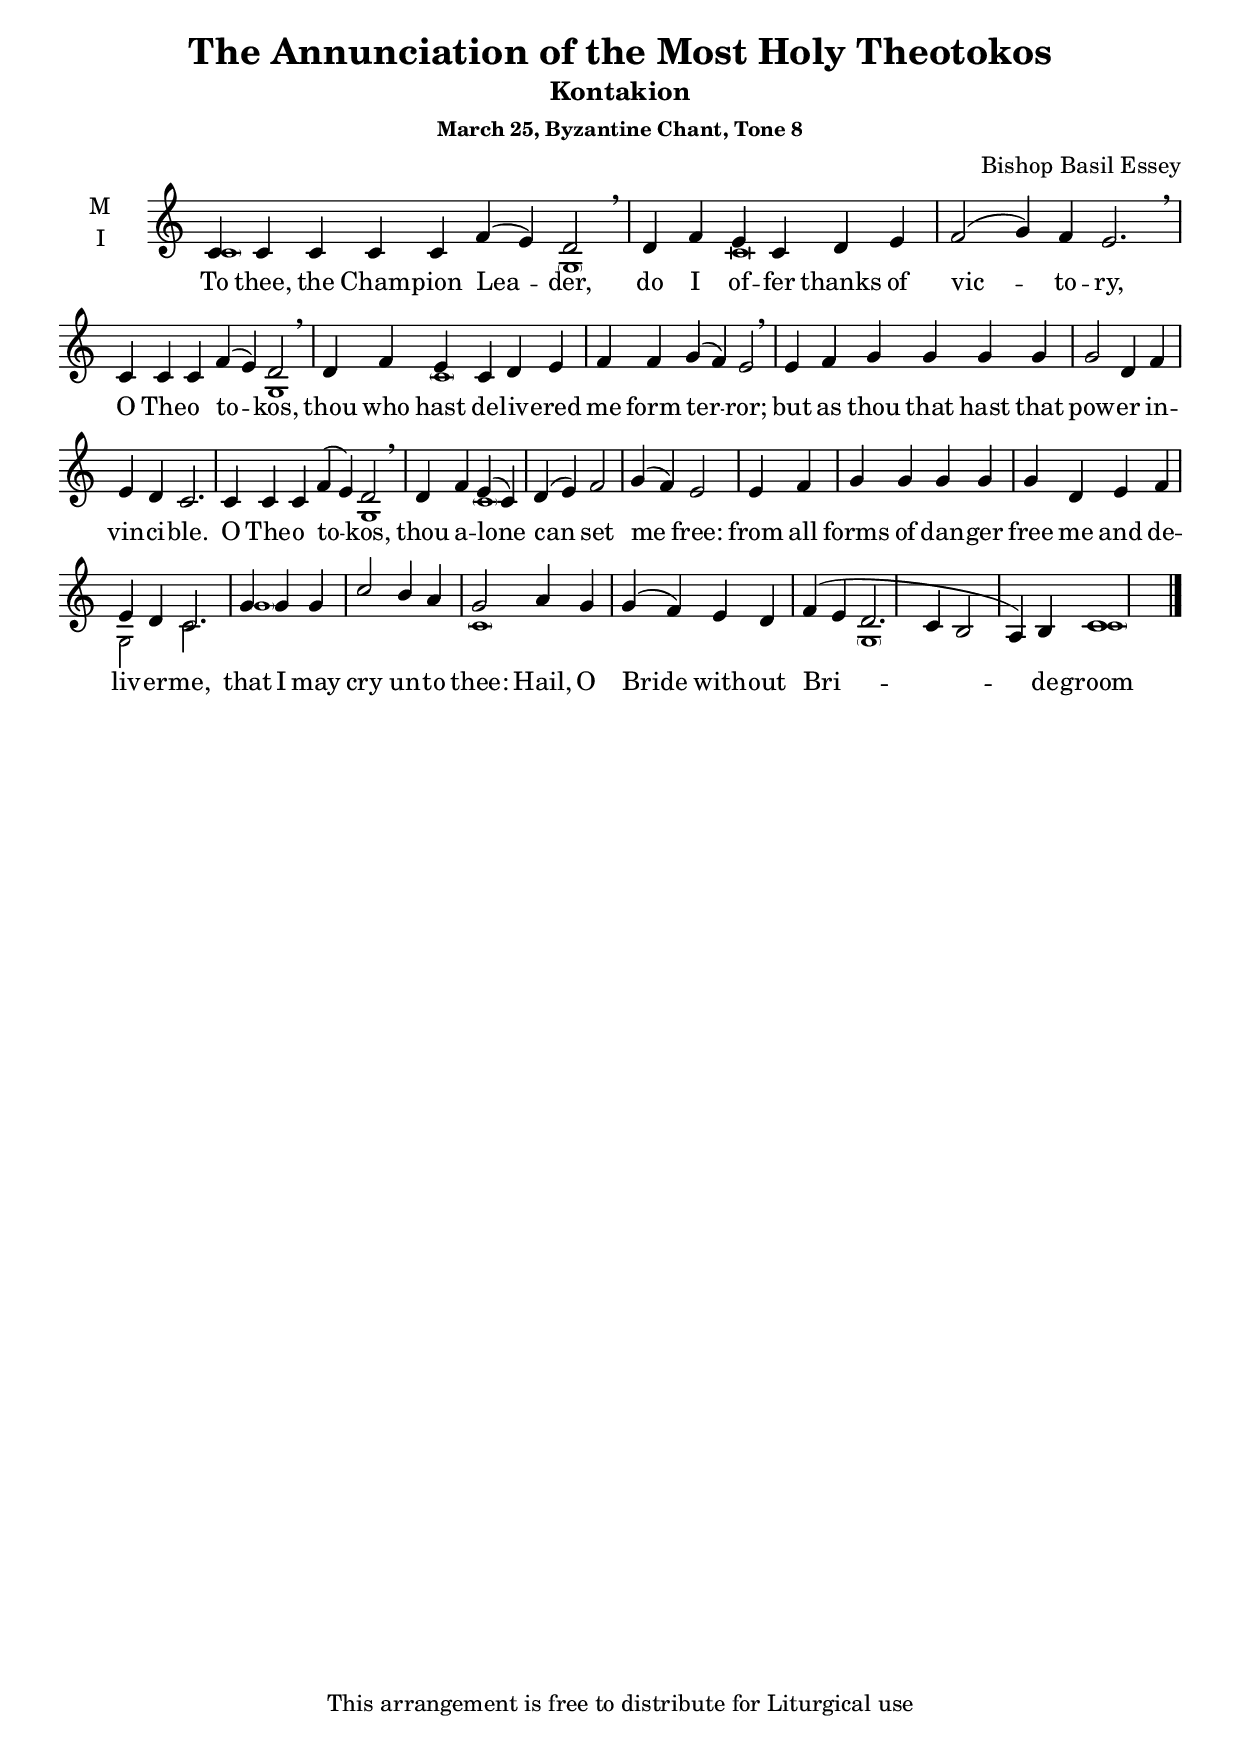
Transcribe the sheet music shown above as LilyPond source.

\version "2.18.2"

\header {
  title = "The Annunciation of the Most Holy Theotokos"
  subtitle = "Kontakion"
  subsubtitle = "March 25, Byzantine Chant, Tone 8"
  composer = "Bishop Basil Essey"
  arranger = ""
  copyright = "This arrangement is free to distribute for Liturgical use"
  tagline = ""
}
\version "2.18.2"

\defineBarLine "invis" #'("" "" "")
global = {
  \time 9/4 % starts with
  \key c \major
  \set Timing.defaultBarType = "" %% Only put bar lines where I say
}

lyricText = \lyricmode {
  To thee, the Cham -- pion Lea -- der,
  do I of -- fer thanks of vic -- to -- ry,
  O The -- o to -- kos,
  thou who hast de -- liv -- ered me form ter -- ror;
  but as thou that hast that pow -- er in -- vin -- ci  -- ble.
  O The -- o to -- kos,
  thou a -- lone can set me free:
  from all forms of dan -- ger free me and de -- liv -- er -- me,
  that I may cry un -- to thee:
  Hail, O Bride with -- out Bri -- de -- groom
}

twobm=  \set Timing.measureLength = #(ly:make-moment 2/4)
threebm=\set Timing.measureLength = #(ly:make-moment 3/4)
fourbm= \set Timing.measureLength = #(ly:make-moment 4/4)
fivebm= \set Timing.measureLength = #(ly:make-moment 5/4)
sixbm=  \set Timing.measureLength = #(ly:make-moment 6/4)
sevenbm=\set Timing.measureLength = #(ly:make-moment 7/4)
ninebm= \set Timing.measureLength = #(ly:make-moment 9/4)

melody = \relative c' { \global
  \ninebm  c4 c c c c f( e) d2 | \breathe
  \sixbm   d4 f e c d e |\sevenbm f2( g4) f e2. \breathe
  \sevenbm c4 c c f( e) d2 | \breathe
  \sixbm   d4 f e c d e | f f g( f) e2 | \breathe
  \sixbm   e4 f g g g g |\fourbm g2 d4 f |\fivebm  e d c2. |
  \sevenbm c4 c c f( e) d2 | \breathe
  \fourbm  d4 f e( c) | d( e) f2 |  g4( f) e2 |
  \twobm   e4 f |\fourbm g g g g | g d e f |\fivebm e d c2. |
  \threebm g'4 g g |\fourbm c2 b4 a | g2
  a4 g | g( f) e d | f( e d2. c4 b2 a4) b c1
\bar"|."}

ison = \relative c' { \global \tiny
  \parenthesize c s2.
  \parenthesize g1 c\breve s
  g1 \parenthesize c s\breve s s s2
  g1 \parenthesize c s\breve s
  g2 c2.
  \parenthesize g'1 s2.
  \parenthesize c,1 s s2
  \parenthesize g1 s
  \parenthesize c1
}

\score {
  \new ChoirStaff <<
    \new Staff \with {
      midiInstrument = "choir aahs"
      instrumentName = \markup \center-column { M I }
    } <<
      \new Voice = "melody" { \voiceOne \melody }
      \new Voice = "ison" { \voiceTwo \ison }
    >>
    \new Lyrics \with {
      \override VerticalAxisGroup #'staff-affinity = #CENTER
    } \lyricsto "melody" \lyricText

  >>
  \layout {
    \context {
      \Staff
      \remove "Time_signature_engraver"
    }
    \context {
      \Score
      \omit BarNumber
    }
  }
  \midi { \tempo 4 = 200
          \context {
            \Voice
            \remove "Dynamic_performer"
    }
  }
}

